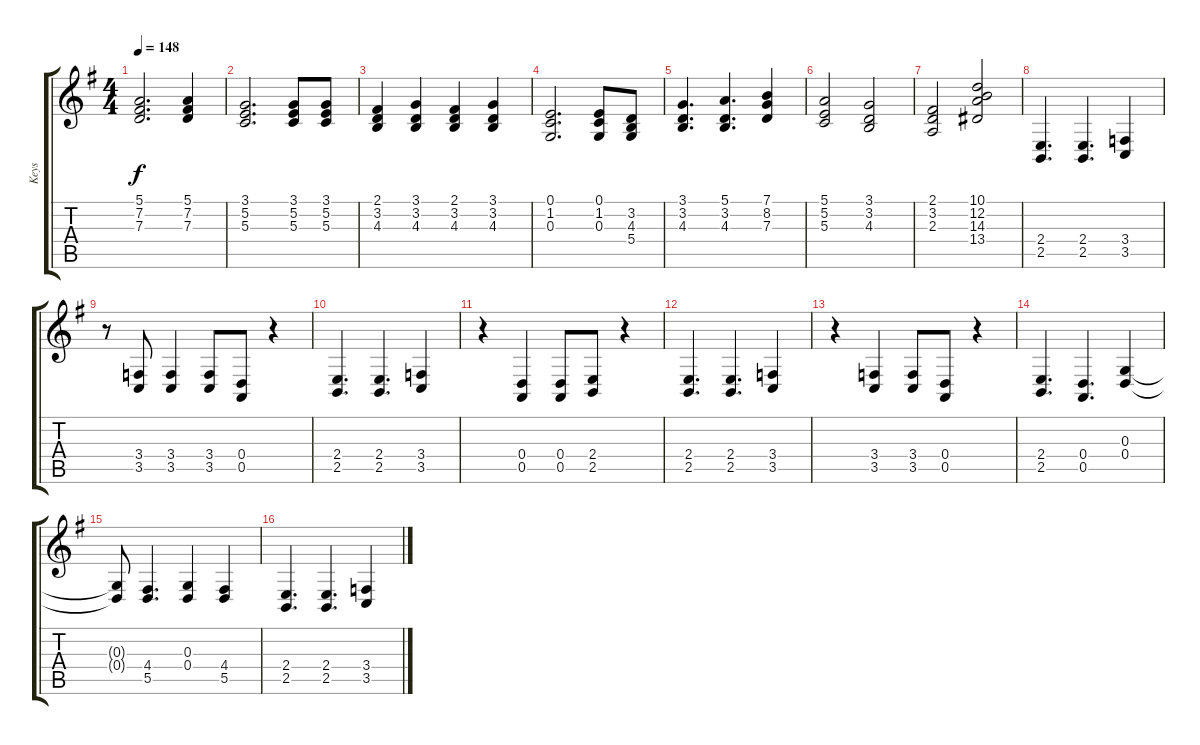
\track ("Keys" "Keys") {instrument churchorgan}
\staff {score tabs}
\tuning (E4 B3 G3 D3 A2 E2) {hide}
\ts (4 4)
\tempo 148
\clef g2
\ks g
(5.1 7.2 7.3).2{d dy f} (5.1 7.2 7.3).4 |
(3.1 5.2 5.3).2{d} (3.1 5.2 5.3).8 (3.1 5.2 5.3).8 |
(2.1 3.2 4.3).4 (3.1 3.2 4.3).4 (2.1 3.2 4.3).4 (3.1 3.2 4.3).4 |
(0.1 1.2 0.3).2{d} (0.1 1.2 0.3).8 (3.2 4.3 5.4).8 |
(3.1 3.2 4.3).4{d} (5.1 3.2 4.3).4{d} (7.1 8.2 7.3).4 |
(5.1 5.2 5.3).2 (3.1 3.2 4.3).2 |
(2.1 3.2 2.3).2 (10.1 12.2 14.3 13.4).2 |
\ks eminor
(2.4 2.5).4{d instrument churchorgan} (2.4 2.5).4{d} (3.4 3.5).4 |
r.8 (3.4 3.5).8 (3.4 3.5).4 (3.4 3.5).8 (0.4 0.5).8 r.4 |
(2.4 2.5).4{d} (2.4 2.5).4{d} (3.4 3.5).4 |
r.4 (0.4 0.5).4 (0.4 0.5).8 (2.4 2.5).8 r.4 |
(2.4 2.5).4{d} (2.4 2.5).4{d} (3.4 3.5).4 |
r.4 (3.4 3.5).4 (3.4 3.5).8 (0.4 0.5).8 r.4 |
(2.4 2.5).4{d} (0.4 0.5).4{d} (0.3 0.4).4 |
(0.3{t} 0.4{t}).8 (4.4 5.5).4{d} (0.3 0.4).4 (4.4 5.5).4 |
(2.4 2.5).4{d} (2.4 2.5).4{d} (3.4 3.5).4
